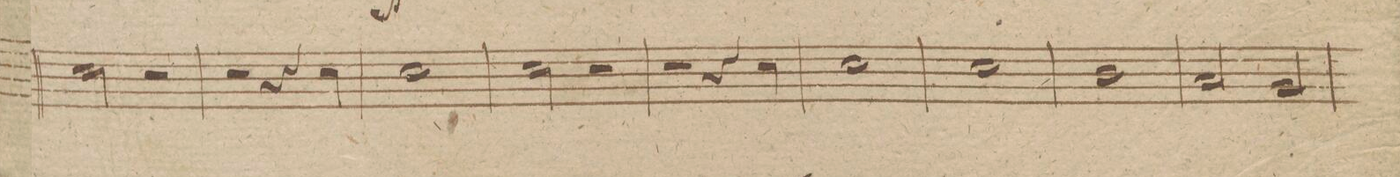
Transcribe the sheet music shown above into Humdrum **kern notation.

**kern	**dynam
*I"Trombone Baſso.	*
*clefF4	*
*k[f#c#g#d#]	*
*met(c|)	*
*M2/2	*
2E\	.
2r	.
=149	=149
2r	.
4r	.
4E\	.
=150	=150
1E\	.
=151	=151
2E\	.
2r	.
=152	=152
2r	.
4r	.
4E\	.
=153	=153
1E\	.
=154	=154
1E\	.
=155	=155
1D#\	.
=156	=156
2C#/	.
2BB/	.
=157	=157
*-	*-
